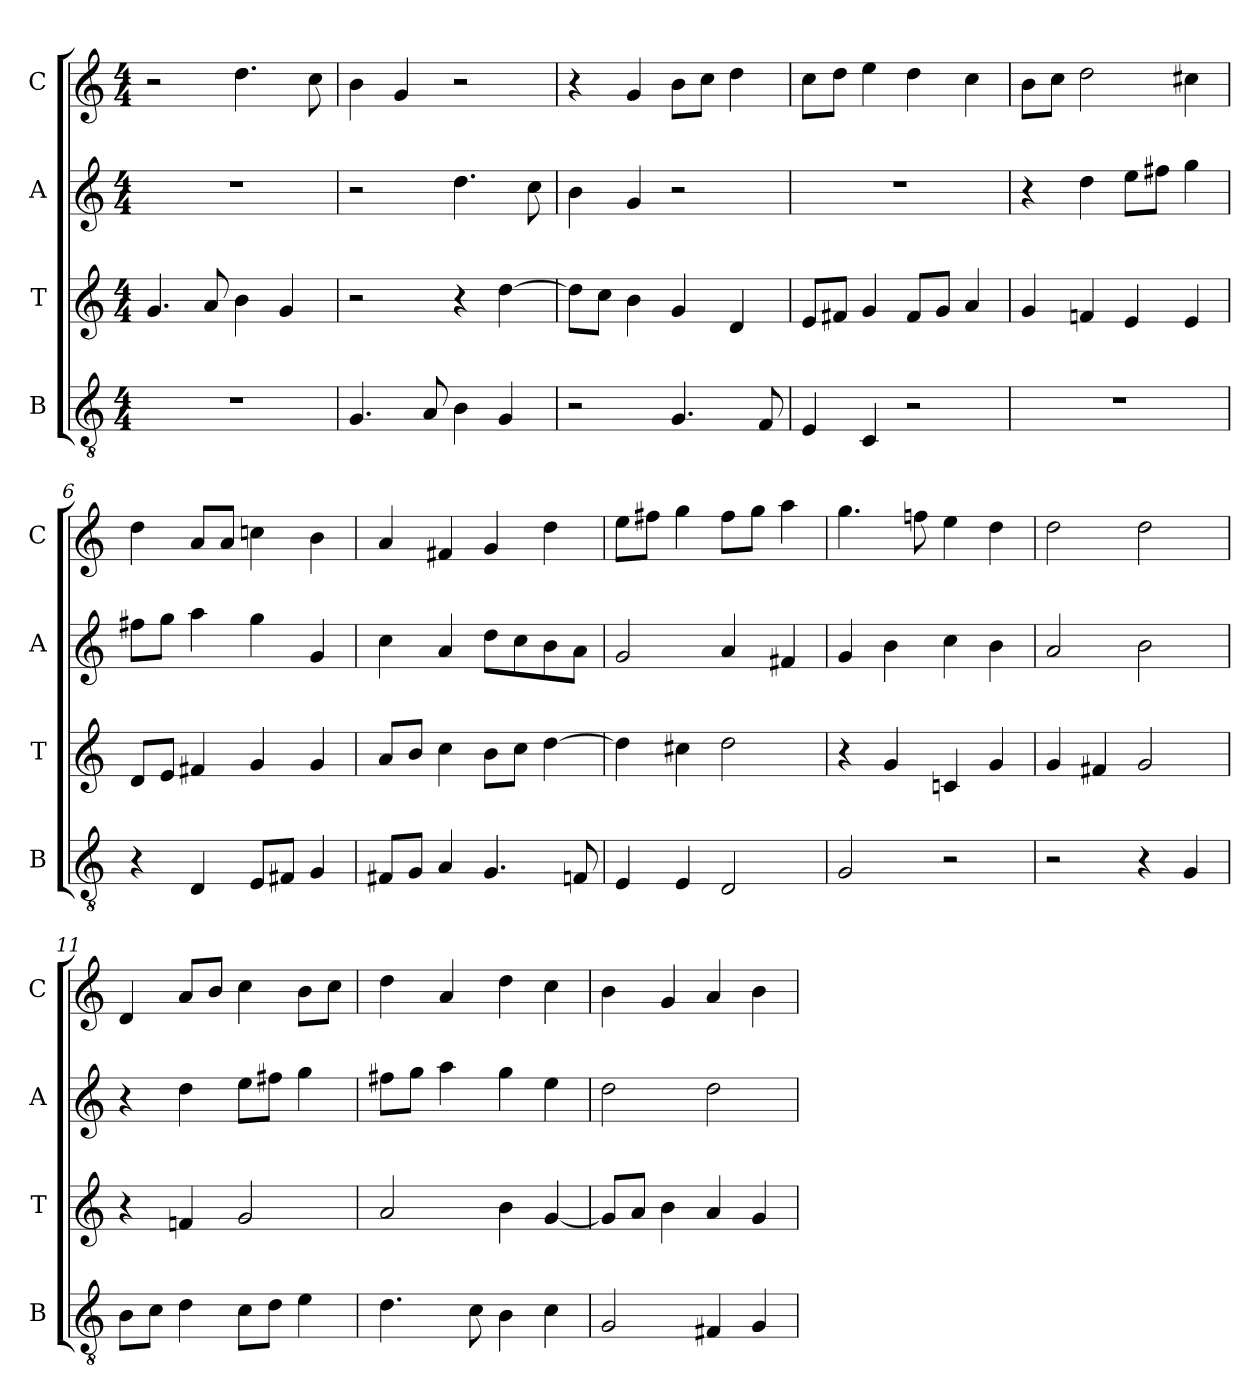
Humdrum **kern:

**kern	**kern	**kern	**kern
*part4	*part3	*part2	*part1
*staff4	*staff3	*staff2	*staff1
*I"B	*I"T	*I"A	*I"C
*I'B	*I'T	*I'A	*I'C
!!LO:PB:g=z
*clefGv2	*clefG2	*clefG2	*clefG2
*ITrd7c12	*	*	*
*k[]	*k[]	*k[]	*k[]
*C:	*C:	*C:	*C:
*M4/4	*M4/4	*M4/4	*M4/4
=1	=1	=1	=1
1r	4.gi/	1r	2r
.	8ai/	.	.
.	4bi\	.	4.ddi\
.	4gi/	.	.
.	.	.	8cci\
=2	=2	=2	=2
4.GGi/	2r	2r	4bi\
.	.	.	4gi/
8AAi/	.	.	.
4BBi\	4r	4.ddi\	2r
4GGi/	[>4ddi\	.	.
.	.	8cci\	.
=3	=3	=3	=3
2r	8ddi\L]	4bi\	4r
.	8cci\J	.	.
.	4bi\	4gi/	4gi/
4.GGi/	4gi/	2r	8bi\L
.	.	.	8cci\J
.	4di/	.	4ddi\
8FFi/	.	.	.
=4	=4	=4	=4
4EEi/	8ei/L	1r	8cci\L
.	8f#Xi/J	.	8ddi\J
4CCi/	4gi/	.	4eei\
2r	8f#i/L	.	4ddi\
.	8gi/J	.	.
.	4ai/	.	4cci\
=5	=5	=5	=5
1r	4gi/	4r	8bi\L
.	.	.	8cci\J
.	4fni/	4ddi\	2ddi\
.	4ei/	8eei\L	.
.	.	8ff#Xi\J	.
.	4ei/	4ggi\	4cc#Xi\
!!LO:LB:g=z
=6	=6	=6	=6
4r	8di/L	8ff#Xi\L	4ddi\
.	8ei/J	8ggi\J	.
4DDi/	4f#Xi/	4aai\	8ai/L
.	.	.	8ai/J
8EEi/L	4gi/	4ggi\	4ccni\
8FF#Xi/J	.	.	.
4GGi/	4gi/	4gi/	4bi\
=7	=7	=7	=7
8FF#Xi/L	8ai/L	4cci\	4ai/
8GGi/J	8bi/J	.	.
4AAi/	4cci\	4ai/	4f#Xi/
4.GGi/	8bi\L	8ddi\L	4gi/
.	8cci\J	8cci\	.
.	[>4ddi\	8bi\	4ddi\
8FFni/	.	8ai\J	.
=8	=8	=8	=8
4EEi/	4ddi\]	2gi/	8eei\L
.	.	.	8ff#Xi\J
4EEi/	4cc#Xi\	.	4ggi\
2DDi/	2ddi\	4ai/	8ff#i\L
.	.	.	8ggi\J
.	.	4f#Xi/	4aai\
=9	=9	=9	=9
2GGi/	4r	4gi/	4.ggi\
.	4gi/	4bi\	.
.	.	.	8ffni\
2r	4cni/	4cci\	4eei\
.	4gi/	4bi\	4ddi\
=10	=10	=10	=10
2r	4gi/	2ai/	2ddi\
.	4f#Xi/	.	.
4r	2gi/	2bi\	2ddi\
4GGi/	.	.	.
!!LO:PB:g=z
=11	=11	=11	=11
8BBi\L	4r	4r	4di/
8Ci\J	.	.	.
4Di\	4fni/	4ddi\	8ai/L
.	.	.	8bi/J
8Ci\L	2gi/	8eei\L	4cci\
8Di\J	.	8ff#Xi\J	.
4Ei\	.	4ggi\	8bi\L
.	.	.	8cci\J
=12	=12	=12	=12
4.Di\	2ai/	8ff#Xi\L	4ddi\
.	.	8ggi\J	.
.	.	4aai\	4ai/
8Ci\	.	.	.
4BBi\	4bi\	4ggi\	4ddi\
4Ci\	[<4gi/	4eei\	4cci\
=13	=13	=13	=13
2GGi/	8gi/L]	2ddi\	4bi\
.	8ai/J	.	.
.	4bi\	.	4gi/
4FF#Xi/	4ai/	2ddi\	4ai/
4GGi/	4gi/	.	4bi\
=	=	=	=
*-	*-	*-	*-
